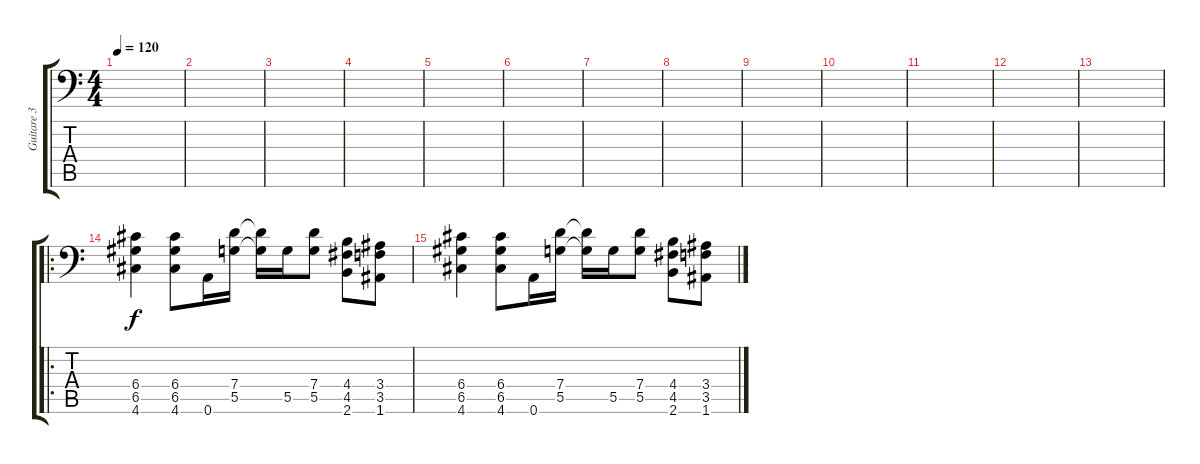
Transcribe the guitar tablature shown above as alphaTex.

\track ("Guitare 3" "Guitare 3") {instrument distortionguitar}
\staff {score tabs}
\tuning (D4 A3 F3 G2 D2 A1) {hide}
\ts (4 4)
\tempo 120
\clef f4
\ks c
|
|
|
|
|
|
|
|
|
|
|
|
|
\ro
(6.4 6.5 4.6).4 (6.4 6.5 4.6).8 0.6.16 (7.4 5.5).16 (7.4{t} 5.5{t}).16 5.5.16 (7.4 5.5).8 (4.4 4.5 2.6).8 (3.4 3.5 1.6).8 |
(6.4 6.5 4.6).4 (6.4 6.5 4.6).8 0.6.16 (7.4 5.5).16 (7.4{t} 5.5{t}).16 5.5.16 (7.4 5.5).8 (4.4 4.5 2.6).8 (3.4 3.5 1.6).8
